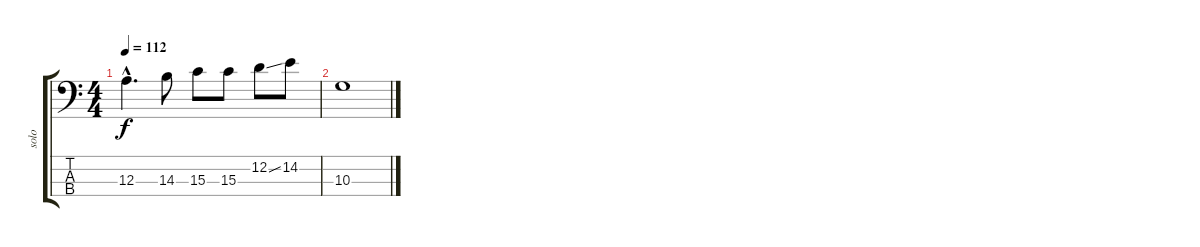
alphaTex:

\track ("solo" "solo") {instrument electricbassfinger}
\staff {score tabs}
\tuning (G2 D2 A1 E1) {hide}
\ts (4 4)
\tempo 112
\clef f4
\ks c
12.3{hac}.4{d dy f} 14.3.8 15.3.8 15.3.8 12.2{ss}.8 14.2.8 |
10.3.1
